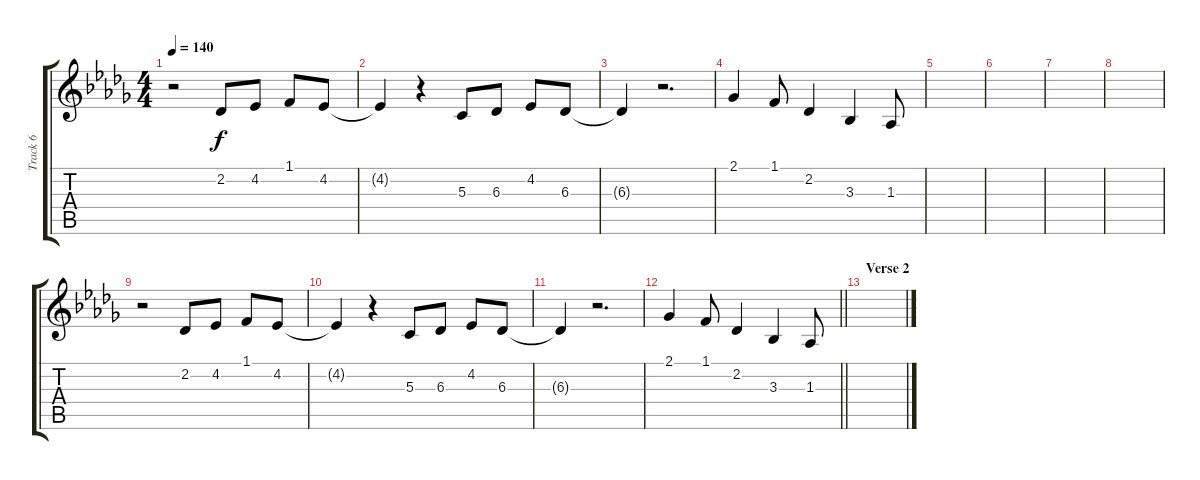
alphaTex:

\track ("Track 6" "Track 6") {instrument acousticgrandpiano}
\staff {score tabs}
\tuning (E4 B3 G3 D3 A2 E2) {hide}
\ts (4 4)
\tempo 140
\clef g2
\ks db
r.2{dy f} 2.2.8 4.2.8 1.1.8 4.2.8 |
4.2{t}.4 r.4 5.3.8 6.3.8 4.2.8 6.3.8 |
6.3{t}.4 r.2{d} |
2.1.4 1.1.8 2.2.4 3.3.4 1.3.8 |
|
|
|
|
r.2 2.2.8 4.2.8 1.1.8 4.2.8 |
4.2{t}.4 r.4 5.3.8 6.3.8 4.2.8 6.3.8 |
6.3{t}.4 r.2{d} |
\barLineRight lightlight
2.1.4 1.1.8 2.2.4 3.3.4 1.3.8 |
\section ("" "Verse 2")
